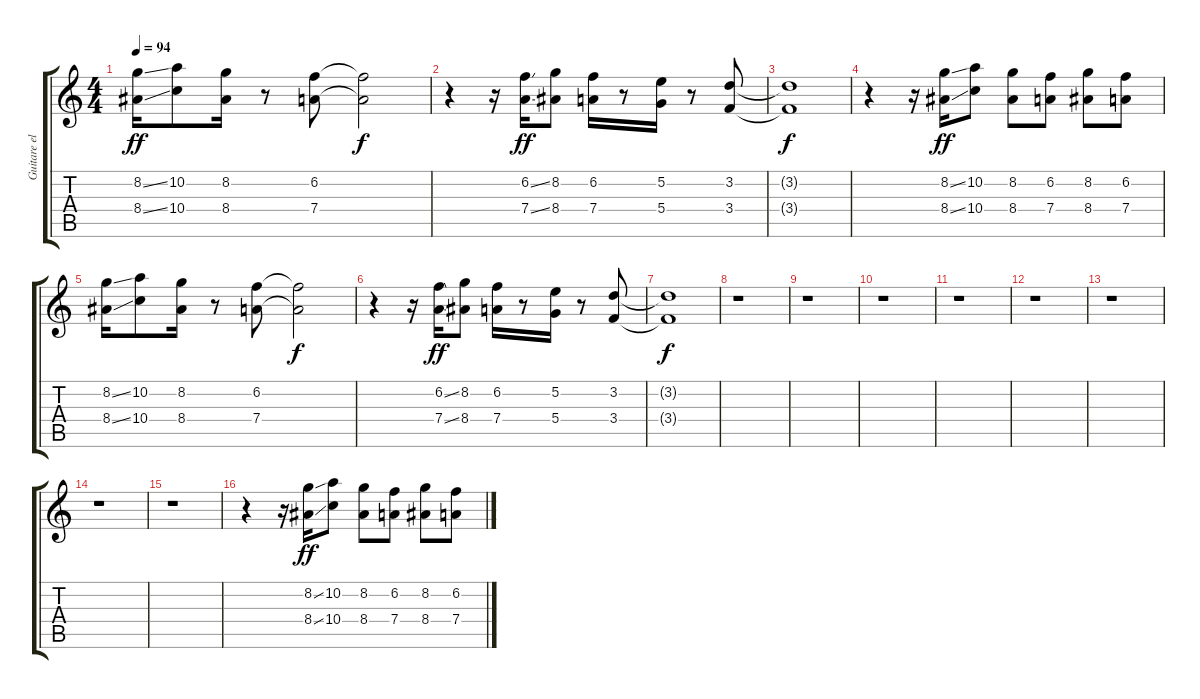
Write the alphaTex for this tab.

\track ("Guitare electrique" "Guitare el") {instrument electricguitarjazz}
\staff {score tabs}
\tuning (E4 B3 G3 D3 A2 E2) {hide}
\ts (4 4)
\tempo 94
\clef g2
\ks c
(8.2{ss} 8.4{ss}).16{dy ff} (10.2 10.4).8 (8.2 8.4).16 r.8 (6.2 7.4).8 (6.2{t} 7.4{t}).2{dy f} |
r.4 r.16 (6.2{ss} 7.4{ss}).16{dy ff} (8.2 8.4).8 (6.2 7.4).16 r.8 (5.2 5.4).16 r.8 (3.2 3.4).8 |
(3.2{t} 3.4{t}).1{dy f} |
r.4 r.16 (8.2{ss} 8.4{ss}).16{dy ff} (10.2 10.4).8 (8.2 8.4).8 (6.2 7.4).8 (8.2 8.4).8 (6.2 7.4).8 |
(8.2{ss} 8.4{ss}).16 (10.2 10.4).8 (8.2 8.4).16 r.8 (6.2 7.4).8 (6.2{t} 7.4{t}).2{dy f} |
r.4 r.16 (6.2{ss} 7.4{ss}).16{dy ff} (8.2 8.4).8 (6.2 7.4).16 r.8 (5.2 5.4).16 r.8 (3.2 3.4).8 |
(3.2{t} 3.4{t}).1{dy f} |
r.1 |
r.1 |
r.1 |
r.1 |
r.1 |
r.1 |
r.1 |
r.1 |
r.4 r.16 (8.2{ss} 8.4{ss}).16{dy ff} (10.2 10.4).8 (8.2 8.4).8 (6.2 7.4).8 (8.2 8.4).8 (6.2 7.4).8
